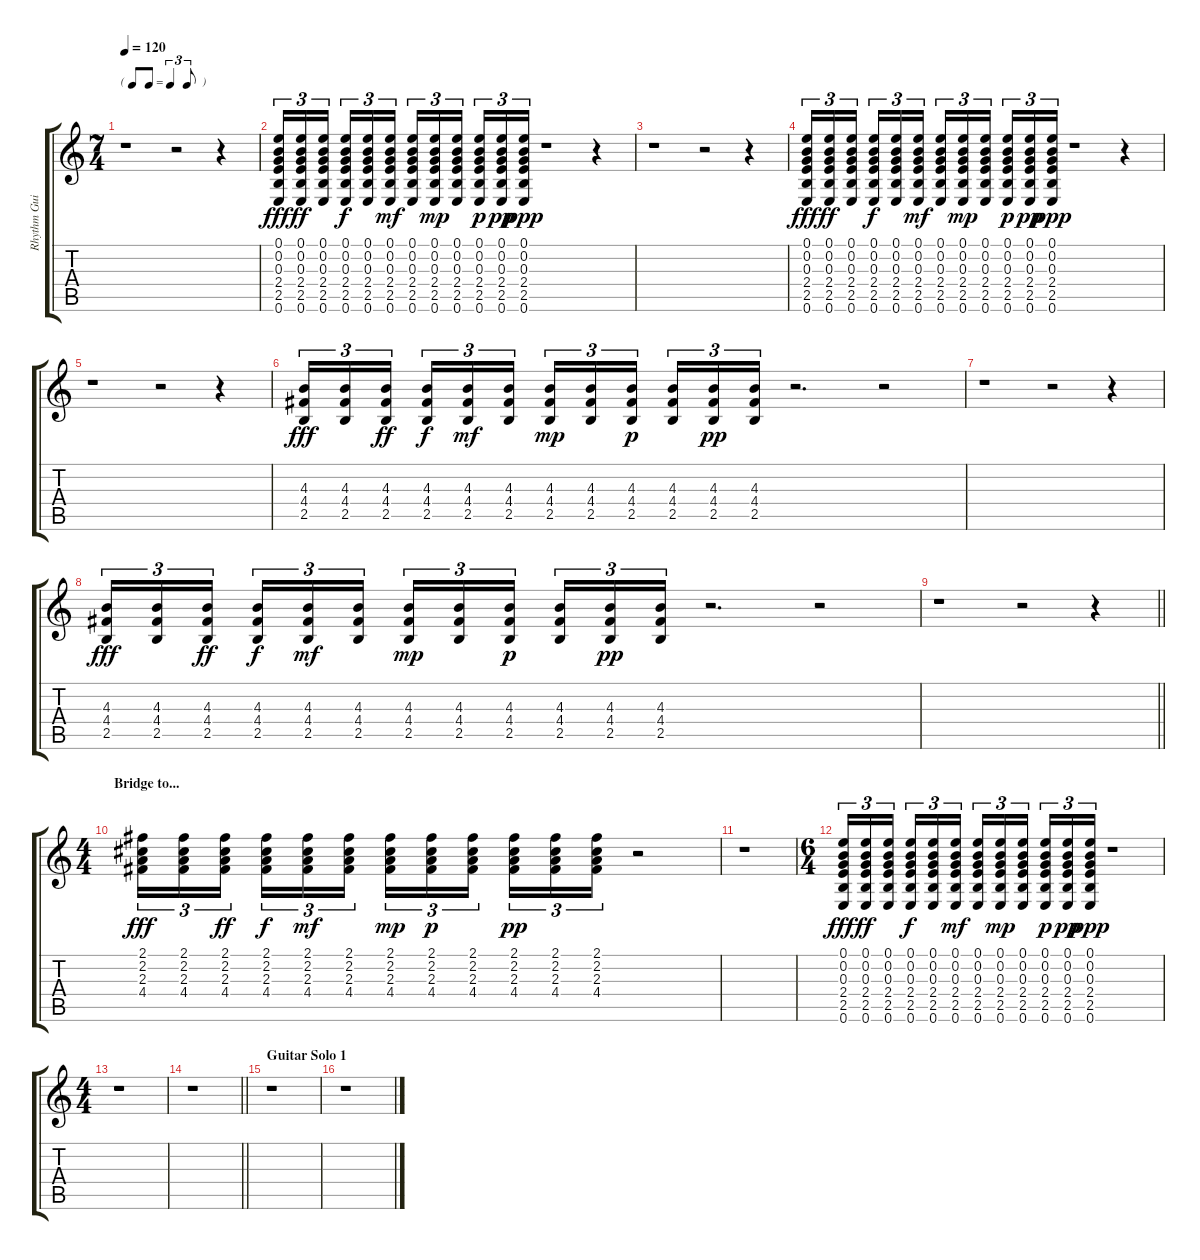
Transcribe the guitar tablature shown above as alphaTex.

\track ("Rhythm Guitar I (Gilmour)" "Rhythm Gui") {instrument electricguitarclean}
\staff {score tabs}
\tuning (E4 B3 G3 D3 A2 E2) {hide}
\ts (7 4)
\tf triplet8th
\tempo 120
\clef g2
\ks c
r.1{dy pp} r.2 r.4 |
(0.1 0.2 0.3 2.4 2.5 0.6).16{tu (3 2) dy fff} (0.1 0.2 0.3 2.4 2.5 0.6).16{tu (3 2) dy ff} (0.1 0.2 0.3 2.4 2.5 0.6).16{tu (3 2) beam splitsecondary} (0.1 0.2 0.3 2.4 2.5 0.6).16{tu (3 2) dy f} (0.1 0.2 0.3 2.4 2.5 0.6).16{tu (3 2)} (0.1 0.2 0.3 2.4 2.5 0.6).16{tu (3 2) dy mf} (0.1 0.2 0.3 2.4 2.5 0.6).16{tu (3 2)} (0.1 0.2 0.3 2.4 2.5 0.6).16{tu (3 2) dy mp} (0.1 0.2 0.3 2.4 2.5 0.6).16{tu (3 2) beam splitsecondary} (0.1 0.2 0.3 2.4 2.5 0.6).16{tu (3 2) dy p} (0.1 0.2 0.3 2.4 2.5 0.6).16{tu (3 2) dy pp} (0.1 0.2 0.3 2.4 2.5 0.6).16{tu (3 2) dy ppp} r.1 r.4 |
r.1 r.2 r.4 |
(0.1 0.2 0.3 2.4 2.5 0.6).16{tu (3 2) dy fff} (0.1 0.2 0.3 2.4 2.5 0.6).16{tu (3 2) dy ff} (0.1 0.2 0.3 2.4 2.5 0.6).16{tu (3 2) beam splitsecondary} (0.1 0.2 0.3 2.4 2.5 0.6).16{tu (3 2) dy f} (0.1 0.2 0.3 2.4 2.5 0.6).16{tu (3 2)} (0.1 0.2 0.3 2.4 2.5 0.6).16{tu (3 2) dy mf} (0.1 0.2 0.3 2.4 2.5 0.6).16{tu (3 2)} (0.1 0.2 0.3 2.4 2.5 0.6).16{tu (3 2) dy mp} (0.1 0.2 0.3 2.4 2.5 0.6).16{tu (3 2) beam splitsecondary} (0.1 0.2 0.3 2.4 2.5 0.6).16{tu (3 2) dy p} (0.1 0.2 0.3 2.4 2.5 0.6).16{tu (3 2) dy pp} (0.1 0.2 0.3 2.4 2.5 0.6).16{tu (3 2) dy ppp} r.1 r.4 |
r.1 r.2 r.4 |
(4.3 4.4 2.5).16{tu (3 2) dy fff} (4.3 4.4 2.5).16{tu (3 2)} (4.3 4.4 2.5).16{tu (3 2) dy ff beam splitsecondary} (4.3 4.4 2.5).16{tu (3 2) dy f} (4.3 4.4 2.5).16{tu (3 2) dy mf} (4.3 4.4 2.5).16{tu (3 2)} (4.3 4.4 2.5).16{tu (3 2) dy mp} (4.3 4.4 2.5).16{tu (3 2)} (4.3 4.4 2.5).16{tu (3 2) dy p beam splitsecondary} (4.3 4.4 2.5).16{tu (3 2)} (4.3 4.4 2.5).16{tu (3 2) dy pp} (4.3 4.4 2.5).16{tu (3 2)} r.2{d} r.2 |
r.1 r.2 r.4 |
(4.3 4.4 2.5).16{tu (3 2) dy fff} (4.3 4.4 2.5).16{tu (3 2)} (4.3 4.4 2.5).16{tu (3 2) dy ff beam splitsecondary} (4.3 4.4 2.5).16{tu (3 2) dy f} (4.3 4.4 2.5).16{tu (3 2) dy mf} (4.3 4.4 2.5).16{tu (3 2)} (4.3 4.4 2.5).16{tu (3 2) dy mp} (4.3 4.4 2.5).16{tu (3 2)} (4.3 4.4 2.5).16{tu (3 2) dy p beam splitsecondary} (4.3 4.4 2.5).16{tu (3 2)} (4.3 4.4 2.5).16{tu (3 2) dy pp} (4.3 4.4 2.5).16{tu (3 2)} r.2{d} r.2 |
\barLineRight lightlight
r.1 r.2 r.4 |
\ts (4 4)
\section ("" "Bridge to...")
(2.1 2.2 2.3 4.4).16{tu (3 2) dy fff} (2.1 2.2 2.3 4.4).16{tu (3 2)} (2.1 2.2 2.3 4.4).16{tu (3 2) dy ff beam splitsecondary} (2.1 2.2 2.3 4.4).16{tu (3 2) dy f} (2.1 2.2 2.3 4.4).16{tu (3 2) dy mf} (2.1 2.2 2.3 4.4).16{tu (3 2)} (2.1 2.2 2.3 4.4).16{tu (3 2) dy mp} (2.1 2.2 2.3 4.4).16{tu (3 2) dy p} (2.1 2.2 2.3 4.4).16{tu (3 2) beam splitsecondary} (2.1 2.2 2.3 4.4).16{tu (3 2) dy pp} (2.1 2.2 2.3 4.4).16{tu (3 2)} (2.1 2.2 2.3 4.4).16{tu (3 2)} r.2 |
r.1 |
\ts (6 4)
(0.1 0.2 0.3 2.4 2.5 0.6).16{tu (3 2) dy fff} (0.1 0.2 0.3 2.4 2.5 0.6).16{tu (3 2) dy ff} (0.1 0.2 0.3 2.4 2.5 0.6).16{tu (3 2) beam splitsecondary} (0.1 0.2 0.3 2.4 2.5 0.6).16{tu (3 2) dy f} (0.1 0.2 0.3 2.4 2.5 0.6).16{tu (3 2)} (0.1 0.2 0.3 2.4 2.5 0.6).16{tu (3 2) dy mf beam splitsecondary} (0.1 0.2 0.3 2.4 2.5 0.6).16{tu (3 2)} (0.1 0.2 0.3 2.4 2.5 0.6).16{tu (3 2) dy mp} (0.1 0.2 0.3 2.4 2.5 0.6).16{tu (3 2) beam splitsecondary} (0.1 0.2 0.3 2.4 2.5 0.6).16{tu (3 2) dy p} (0.1 0.2 0.3 2.4 2.5 0.6).16{tu (3 2) dy pp} (0.1 0.2 0.3 2.4 2.5 0.6).16{tu (3 2) dy ppp} r.1 |
\ts (4 4)
r.1 |
\barLineRight lightlight
r.1 |
\section ("" "Guitar Solo 1")
r.1 |
r.1
